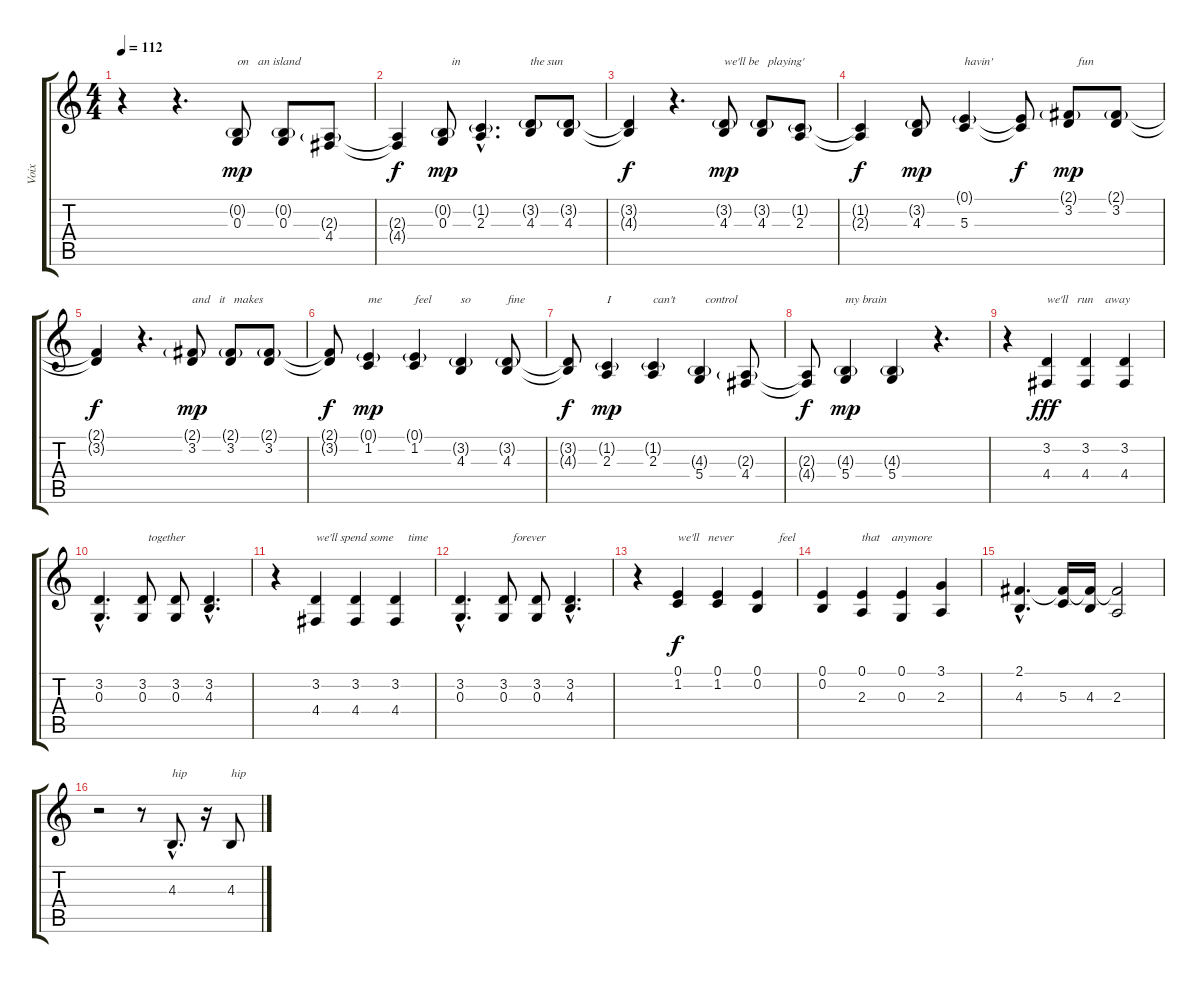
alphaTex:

\track ("Voix" "Voix") {instrument lead6voice}
\staff {score tabs}
\tuning (E4 B3 G3 D3 A2 E2) {hide}
\ts (4 4)
\tempo 112
\clef g2
\ks c
r.4{dy f} r.4{d} (0.2{g} 0.3).8{txt "on   an island" dy mp} (0.2{g} 0.3).8 (2.3{g} 4.4).8 |
(2.3{t} 4.4{t}).4{dy f} (0.2{g} 0.3).8{txt "   in" dy mp} (1.2{g hac} 2.3{hac}).4{d} (3.2{g} 4.3).8{txt "the sun"} (3.2{g} 4.3).8 |
(3.2{t} 4.3{t}).4{dy f} r.4{d} (3.2{g} 4.3).8{txt "we'll be   playing'" dy mp} (3.2{g} 4.3).8 (1.2{g} 2.3).8 |
(1.2{t} 2.3{t}).4{dy f} (3.2{g} 4.3).8{dy mp} (0.1{g} 5.3).4{txt "havin'"} (0.1{t} 5.3{t}).8{dy f} (2.1{g} 3.2).8{txt "   fun" dy mp} (2.1{g} 3.2).8 |
(2.1{t} 3.2{t}).4{dy f} r.4{d} (2.1{g} 3.2).8{txt "and   it   makes" dy mp} (2.1{g} 3.2).8 (2.1{g} 3.2).8 |
(2.1{t} 3.2{t}).8{dy f} (0.1{g} 1.2).4{txt "me" dy mp} (0.1{g} 1.2).4{txt "feel"} (3.2{g} 4.3).4{txt "so"} (3.2{g} 4.3).8{txt "fine"} |
(3.2{t} 4.3{t}).8{dy f} (1.2{g} 2.3).4{txt "I" dy mp} (1.2{g} 2.3).4{txt "can't"} (4.3{g} 5.4).4{txt "  control"} (2.3{g} 4.4).8 |
(2.3{t} 4.4{t}).8{dy f} (4.3{g} 5.4).4{txt "my brain" dy mp} (4.3{g} 5.4).4 r.4{d} |
r.4 (3.2 4.4).4{txt "we'll   run    away" dy fff} (3.2 4.4).4 (3.2 4.4).4 |
(3.2{hac} 0.3{hac}).4{d} (3.2 0.3).8{txt "  together"} (3.2 0.3).8 (3.2{hac} 4.3{hac}).4{d} |
r.4 (3.2 4.4).4{txt "we'll spend some     time"} (3.2 4.4).4 (3.2 4.4).4 |
(3.2{hac} 0.3{hac}).4{d} (3.2 0.3).8{txt "   forever"} (3.2 0.3).8 (3.2{hac} 4.3{hac}).4{d} |
r.4 (0.1 1.2).4{txt "we'll   never               feel" dy f} (0.1 1.2).4 (0.1 0.2).4 |
(0.1 0.2).4 (0.1 2.3).4{txt "that    anymore"} (0.1 0.3).4 (3.1 2.3).4 |
(2.1{hac} 4.3{hac}).4{d} (2.1{t} 5.3).16 (2.1{t} 4.3).16 (2.1{t} 2.3).2 |
r.2 r.8 4.3{hac}.8{d txt "hip"} r.16 4.3.8{txt "hip"}
